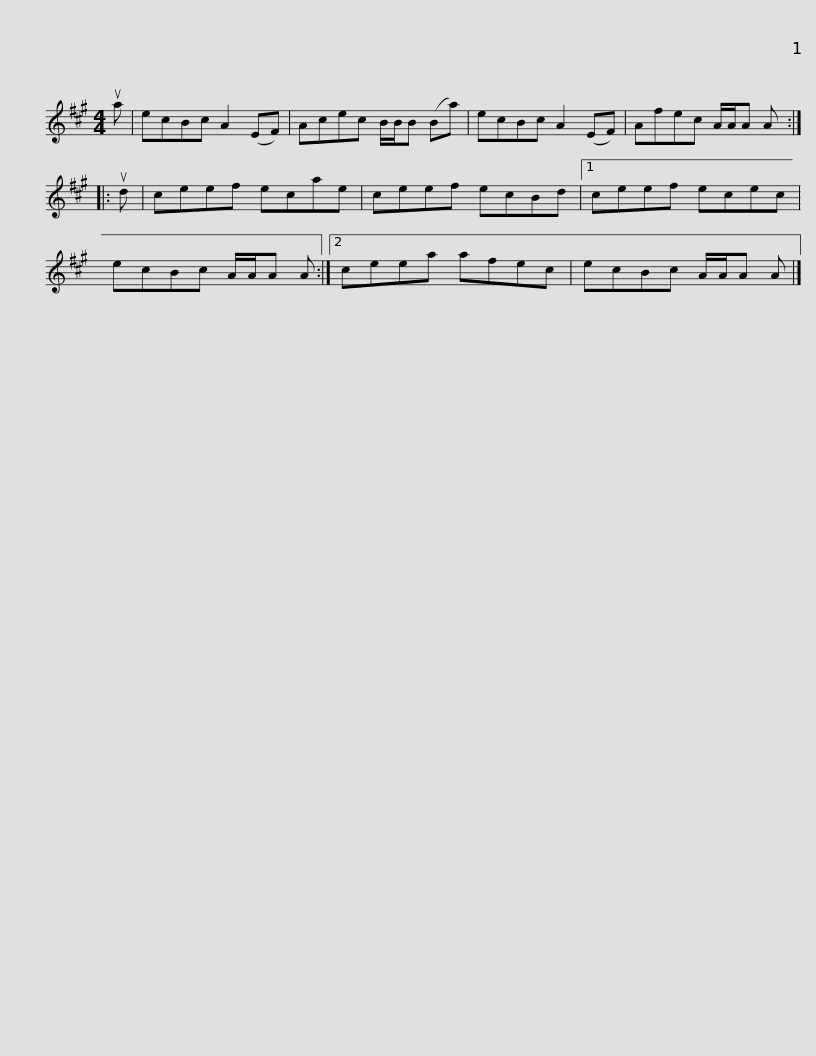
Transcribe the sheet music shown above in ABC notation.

X:1
L:1/8
M:4/4
I:linebreak $
K:A
V:1 treble
V:1
 ua | ecBc A2 (EF) | Acec B/B/B (Ba) | ecBc A2 (EF) | Afec A/A/A A :: %5
 ud | ceef ecae |$ ceef ecBd |1 ceef ecec | ecBc A/A/A A :|2 %10
 ceea afec | ecBc A/A/A A |] %12
